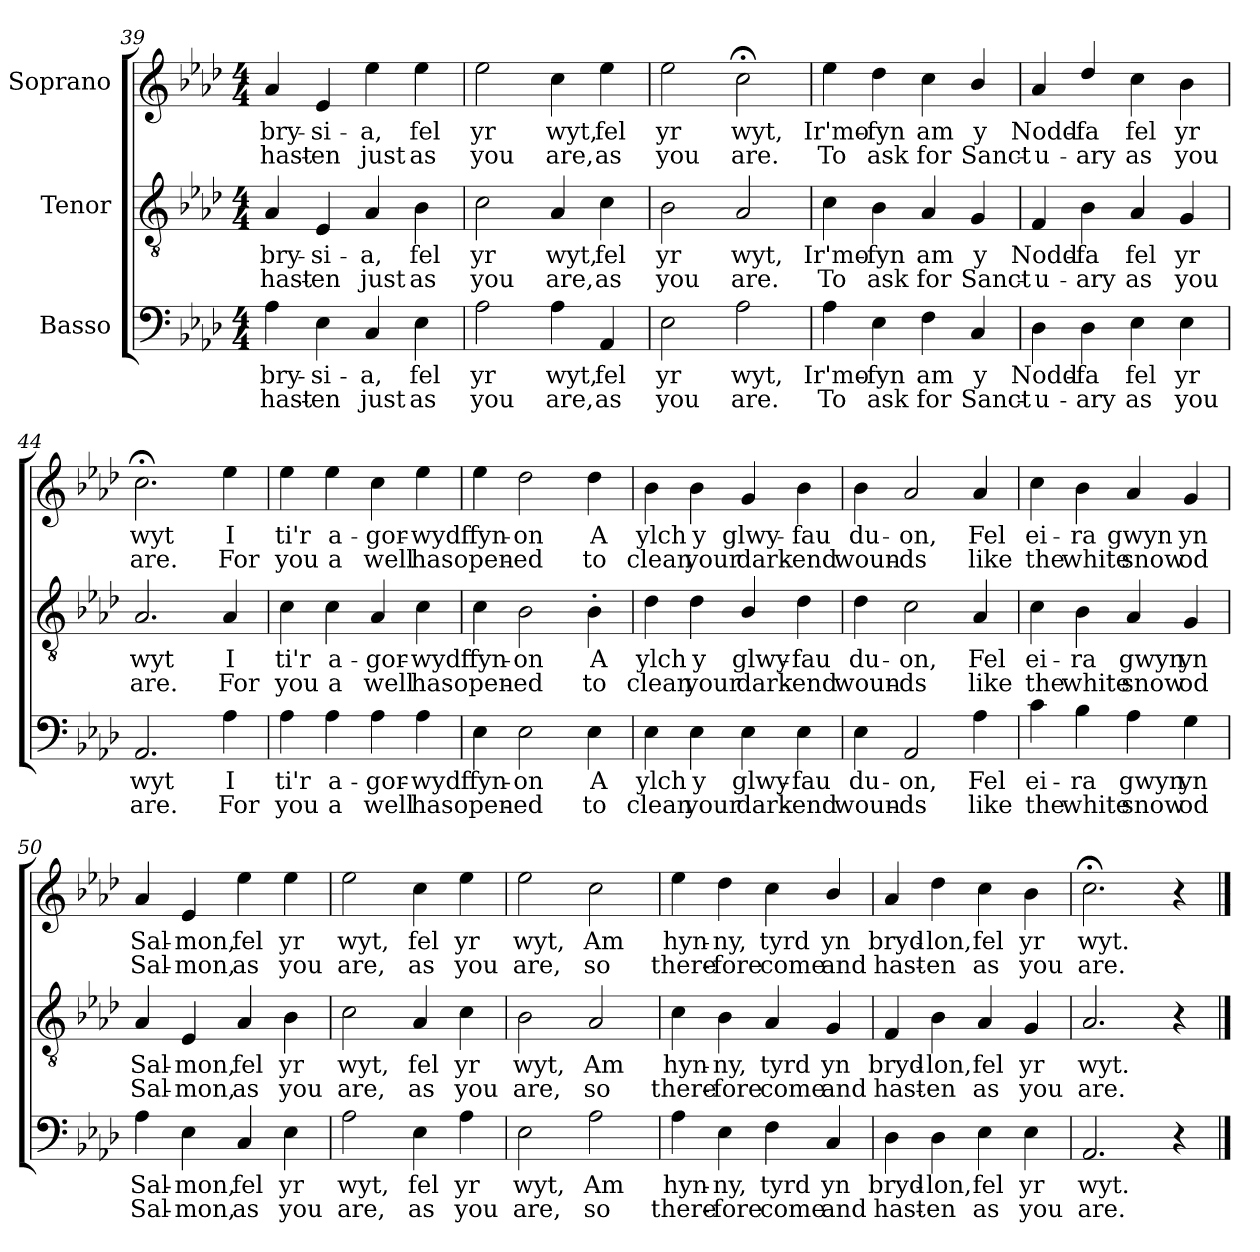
**kern	**text	**text	**kern	**text	**text	**kern	**text	**text
*part3	*part3	*part3	*part2	*part2	*part2	*part1	*part1	*part1
*staff3	*staff3	*staff3	*staff2	*staff2	*staff2	*staff1	*staff1	*staff1
*I"Basso	*	*	*I"Tenor	*	*	*I"Soprano	*	*
*clefF4	*	*	*clefGv2	*	*	*clefG2	*	*
*k[b-e-a-d-]	*	*	*k[b-e-a-d-]	*	*	*k[b-e-a-d-]	*	*
*A-:	*	*	*A-:	*	*	*A-:	*	*
*M4/4	*	*	*M4/4	*	*	*M4/4	*	*
=39	=39	=39	=39	=39	=39	=39	=39	=39
!	!LO:LY:b	!LO:LY:b	!	!LO:LY:b	!LO:LY:b	!	!LO:LY:b	!LO:LY:b
4A-\	bry-	hast-	4A-/	bry-	hast-	4a-/	bry-	hast-
!	!LO:LY:b	!LO:LY:b	!	!LO:LY:b	!LO:LY:b	!	!LO:LY:b	!LO:LY:b
4E-\	-si-	-en	4E-/	-si-	-en	4e-/	-si-	-en
!	!LO:LY:b	!LO:LY:b	!	!LO:LY:b	!LO:LY:b	!	!LO:LY:b	!LO:LY:b
4C/	-a,	just	4A-/	-a,	just	4ee-\	-a,	just
!	!LO:LY:b	!LO:LY:b	!	!LO:LY:b	!LO:LY:b	!	!LO:LY:b	!LO:LY:b
4E-\	fel	as	4B-\	fel	as	4ee-\	fel	as
=40	=40	=40	=40	=40	=40	=40	=40	=40
!	!LO:LY:b	!LO:LY:b	!	!LO:LY:b	!LO:LY:b	!	!LO:LY:b	!LO:LY:b
2A-\	yr	you	2c\	yr	you	2ee-\	yr	you
!	!LO:LY:b	!LO:LY:b	!	!LO:LY:b	!LO:LY:b	!	!LO:LY:b	!LO:LY:b
4A-\	wyt,	are,	4A-/	wyt,	are,	4cc\	wyt,	are,
!	!LO:LY:b	!LO:LY:b	!	!LO:LY:b	!LO:LY:b	!	!LO:LY:b	!LO:LY:b
4AA-/	fel	as	4c\	fel	as	4ee-\	fel	as
!!LO:LB:g=z
=41	=41	=41	=41	=41	=41	=41	=41	=41
!	!LO:LY:b	!LO:LY:b	!	!LO:LY:b	!LO:LY:b	!	!LO:LY:b	!LO:LY:b
2E-\	yr	you	2B-\	yr	you	2ee-\	yr	you
!	!LO:LY:b	!LO:LY:b	!	!LO:LY:b	!LO:LY:b	!	!LO:LY:b	!LO:LY:b
2A-\	wyt,	are.	2A-/	wyt,	are.	2cc;<\	wyt,	are.
=42	=42	=42	=42	=42	=42	=42	=42	=42
!	!LO:LY:b	!LO:LY:b	!	!LO:LY:b	!LO:LY:b	!	!LO:LY:b	!LO:LY:b
4A-\	Ir'mo-	To	4c\	Ir'mo-	To	4ee-\	Ir'mo-	To
!	!LO:LY:b	!LO:LY:b	!	!LO:LY:b	!LO:LY:b	!	!LO:LY:b	!LO:LY:b
4E-\	-fyn	ask	4B-\	-fyn	ask	4dd-\	-fyn	ask
!	!LO:LY:b	!LO:LY:b	!	!LO:LY:b	!LO:LY:b	!	!LO:LY:b	!LO:LY:b
4F\	am	for	4A-/	am	for	4cc\	am	for
!	!LO:LY:b	!LO:LY:b	!	!LO:LY:b	!LO:LY:b	!	!LO:LY:b	!LO:LY:b
4C/	y	Sanct-	4G/	y	Sanct-	4b-/	y	Sanct-
=43	=43	=43	=43	=43	=43	=43	=43	=43
!	!LO:LY:b	!LO:LY:b	!	!LO:LY:b	!LO:LY:b	!	!LO:LY:b	!LO:LY:b
4D-\	Nodd-	-u-	4F/	Nodd-	-u-	4a-/	Nodd-	-u-
!	!LO:LY:b	!LO:LY:b	!	!LO:LY:b	!LO:LY:b	!	!LO:LY:b	!LO:LY:b
4D-\	-fa	-ary	4B-\	-fa	-ary	4dd-/	-fa	-ary
!	!LO:LY:b	!LO:LY:b	!	!LO:LY:b	!LO:LY:b	!	!LO:LY:b	!LO:LY:b
4E-\	fel	as	4A-/	fel	as	4cc\	fel	as
!	!LO:LY:b	!LO:LY:b	!	!LO:LY:b	!LO:LY:b	!	!LO:LY:b	!LO:LY:b
4E-\	yr	you	4G/	yr	you	4b-\	yr	you
=44	=44	=44	=44	=44	=44	=44	=44	=44
!	!LO:LY:b	!LO:LY:b	!	!LO:LY:b	!LO:LY:b	!	!LO:LY:b	!LO:LY:b
2.AA-/	wyt	are.	2.A-/	wyt	are.	2.cc;<\	wyt	are.
!	!LO:LY:b	!LO:LY:b	!	!LO:LY:b	!LO:LY:b	!	!LO:LY:b	!LO:LY:b
4A-\	I	For	4A-/	I	For	4ee-\	I	For
=45	=45	=45	=45	=45	=45	=45	=45	=45
!	!LO:LY:b	!LO:LY:b	!	!LO:LY:b	!LO:LY:b	!	!LO:LY:b	!LO:LY:b
4A-\	ti'r	you	4c\	ti'r	you	4ee-\	ti'r	you
!	!LO:LY:b	!LO:LY:b	!	!LO:LY:b	!LO:LY:b	!	!LO:LY:b	!LO:LY:b
4A-\	a-	a	4c\	a-	a	4ee-\	a-	a
!	!LO:LY:b	!LO:LY:b	!	!LO:LY:b	!LO:LY:b	!	!LO:LY:b	!LO:LY:b
4A-\	-gor-	well	4A-/	-gor-	well	4cc\	-gor-	well
!	!LO:LY:b	!LO:LY:b	!	!LO:LY:b	!LO:LY:b	!	!LO:LY:b	!LO:LY:b
4A-\	-wyd	has	4c\	-wyd	has	4ee-\	-wyd	has
!!LO:PB:g=z
=46	=46	=46	=46	=46	=46	=46	=46	=46
!	!LO:LY:b	!LO:LY:b	!	!LO:LY:b	!LO:LY:b	!	!LO:LY:b	!LO:LY:b
4E-\	ffyn-	open-	4c\	ffyn-	open-	4ee-\	ffyn-	open-
!	!LO:LY:b	!LO:LY:b	!	!LO:LY:b	!LO:LY:b	!	!LO:LY:b	!LO:LY:b
2E-\	-on	-ed	2B-\	-on	-ed	2dd-\	-on	-ed
!	!LO:LY:b	!LO:LY:b	!	!LO:LY:b	!LO:LY:b	!	!LO:LY:b	!LO:LY:b
4E-\	A	to	4B-'\	A	to	4dd-\	A	to
=47	=47	=47	=47	=47	=47	=47	=47	=47
!	!LO:LY:b	!LO:LY:b	!	!LO:LY:b	!LO:LY:b	!	!LO:LY:b	!LO:LY:b
4E-\	ylch	clean	4d-\	ylch	clean	4b-\	ylch	clean
!	!LO:LY:b	!LO:LY:b	!	!LO:LY:b	!LO:LY:b	!	!LO:LY:b	!LO:LY:b
4E-\	y	your	4d-\	y	your	4b-\	y	your
!	!LO:LY:b	!LO:LY:b	!	!LO:LY:b	!LO:LY:b	!	!LO:LY:b	!LO:LY:b
4E-\	glwy-	dark-	4B-/	glwy-	dark-	4g/	glwy-	dark-
!	!LO:LY:b	!LO:LY:b	!	!LO:LY:b	!LO:LY:b	!	!LO:LY:b	!LO:LY:b
4E-\	-fau	-end	4d-\	-fau	-end	4b-\	-fau	-end
=48	=48	=48	=48	=48	=48	=48	=48	=48
!	!LO:LY:b	!LO:LY:b	!	!LO:LY:b	!LO:LY:b	!	!LO:LY:b	!LO:LY:b
4E-\	du-	woun-	4d-\	du-	woun-	4b-\	du-	woun-
!	!LO:LY:b	!LO:LY:b	!	!LO:LY:b	!LO:LY:b	!	!LO:LY:b	!LO:LY:b
2AA-/	-on,	-ds	2c\	-on,	-ds	2a-/	-on,	-ds
!	!LO:LY:b	!LO:LY:b	!	!LO:LY:b	!LO:LY:b	!	!LO:LY:b	!LO:LY:b
4A-\	Fel	like	4A-/	Fel	like	4a-/	Fel	like
=49	=49	=49	=49	=49	=49	=49	=49	=49
!	!LO:LY:b	!LO:LY:b	!	!LO:LY:b	!LO:LY:b	!	!LO:LY:b	!LO:LY:b
4c\	ei-	the	4c\	ei-	the	4cc\	ei-	the
!	!LO:LY:b	!LO:LY:b	!	!LO:LY:b	!LO:LY:b	!	!LO:LY:b	!LO:LY:b
4B-\	-ra	white	4B-\	-ra	white	4b-\	-ra	white
!	!LO:LY:b	!LO:LY:b	!	!LO:LY:b	!LO:LY:b	!	!LO:LY:b	!LO:LY:b
4A-\	gwyn	snow	4A-/	gwyn	snow	4a-/	gwyn	snow
!	!LO:LY:b	!LO:LY:b	!	!LO:LY:b	!LO:LY:b	!	!LO:LY:b	!LO:LY:b
4G\	yn	od	4G/	yn	od	4g/	yn	od
=50	=50	=50	=50	=50	=50	=50	=50	=50
!	!LO:LY:b	!LO:LY:b	!	!LO:LY:b	!LO:LY:b	!	!LO:LY:b	!LO:LY:b
4A-\	Sal-	Sal-	4A-/	Sal-	Sal-	4a-/	Sal-	Sal-
!	!LO:LY:b	!LO:LY:b	!	!LO:LY:b	!LO:LY:b	!	!LO:LY:b	!LO:LY:b
4E-\	-mon,	-mon,	4E-/	-mon,	-mon,	4e-/	-mon,	-mon,
!	!LO:LY:b	!LO:LY:b	!	!LO:LY:b	!LO:LY:b	!	!LO:LY:b	!LO:LY:b
4C/	fel	as	4A-/	fel	as	4ee-\	fel	as
!	!LO:LY:b	!LO:LY:b	!	!LO:LY:b	!LO:LY:b	!	!LO:LY:b	!LO:LY:b
4E-\	yr	you	4B-\	yr	you	4ee-\	yr	you
!!LO:LB:g=z
=51	=51	=51	=51	=51	=51	=51	=51	=51
!	!LO:LY:b	!LO:LY:b	!	!LO:LY:b	!LO:LY:b	!	!LO:LY:b	!LO:LY:b
2A-\	wyt,	are,	2c\	wyt,	are,	2ee-\	wyt,	are,
!	!LO:LY:b	!LO:LY:b	!	!LO:LY:b	!LO:LY:b	!	!LO:LY:b	!LO:LY:b
4E-\	fel	as	4A-/	fel	as	4cc\	fel	as
!	!LO:LY:b	!LO:LY:b	!	!LO:LY:b	!LO:LY:b	!	!LO:LY:b	!LO:LY:b
4A-\	yr	you	4c\	yr	you	4ee-\	yr	you
=52	=52	=52	=52	=52	=52	=52	=52	=52
!	!LO:LY:b	!LO:LY:b	!	!LO:LY:b	!LO:LY:b	!	!LO:LY:b	!LO:LY:b
2E-\	wyt,	are,	2B-\	wyt,	are,	2ee-\	wyt,	are,
!	!LO:LY:b	!LO:LY:b	!	!LO:LY:b	!LO:LY:b	!	!LO:LY:b	!LO:LY:b
2A-\	Am	so	2A-/	Am	so	2cc\	Am	so
=53	=53	=53	=53	=53	=53	=53	=53	=53
!	!LO:LY:b	!LO:LY:b	!	!LO:LY:b	!LO:LY:b	!	!LO:LY:b	!LO:LY:b
4A-\	hyn-	there-	4c\	hyn-	there-	4ee-\	hyn-	there-
!	!LO:LY:b	!LO:LY:b	!	!LO:LY:b	!LO:LY:b	!	!LO:LY:b	!LO:LY:b
4E-\	-ny,	-fore	4B-\	-ny,	-fore	4dd-\	-ny,	-fore
!	!LO:LY:b	!LO:LY:b	!	!LO:LY:b	!LO:LY:b	!	!LO:LY:b	!LO:LY:b
4F\	tyrd	come	4A-/	tyrd	come	4cc\	tyrd	come
!	!LO:LY:b	!LO:LY:b	!	!LO:LY:b	!LO:LY:b	!	!LO:LY:b	!LO:LY:b
4C/	yn	and	4G/	yn	and	4b-/	yn	and
=54	=54	=54	=54	=54	=54	=54	=54	=54
!	!LO:LY:b	!LO:LY:b	!	!LO:LY:b	!LO:LY:b	!	!LO:LY:b	!LO:LY:b
4D-\	bryd-	hast-	4F/	bryd-	hast-	4a-/	bryd-	hast-
!	!LO:LY:b	!LO:LY:b	!	!LO:LY:b	!LO:LY:b	!	!LO:LY:b	!LO:LY:b
4D-\	-lon,	-en	4B-\	-lon,	-en	4dd-\	-lon,	-en
!	!LO:LY:b	!LO:LY:b	!	!LO:LY:b	!LO:LY:b	!	!LO:LY:b	!LO:LY:b
4E-\	fel	as	4A-/	fel	as	4cc\	fel	as
!	!LO:LY:b	!LO:LY:b	!	!LO:LY:b	!LO:LY:b	!	!LO:LY:b	!LO:LY:b
4E-\	yr	you	4G/	yr	you	4b-\	yr	you
=55	=55	=55	=55	=55	=55	=55	=55	=55
!	!LO:LY:b	!LO:LY:b	!	!LO:LY:b	!LO:LY:b	!	!LO:LY:b	!LO:LY:b
2.AA-/	wyt.	are.	2.A-/	wyt.	are.	2.cc;<\	wyt.	are.
4r	.	.	4r	.	.	4r	.	.
==	==	==	==	==	==	==	==	==
*-	*-	*-	*-	*-	*-	*-	*-	*-
